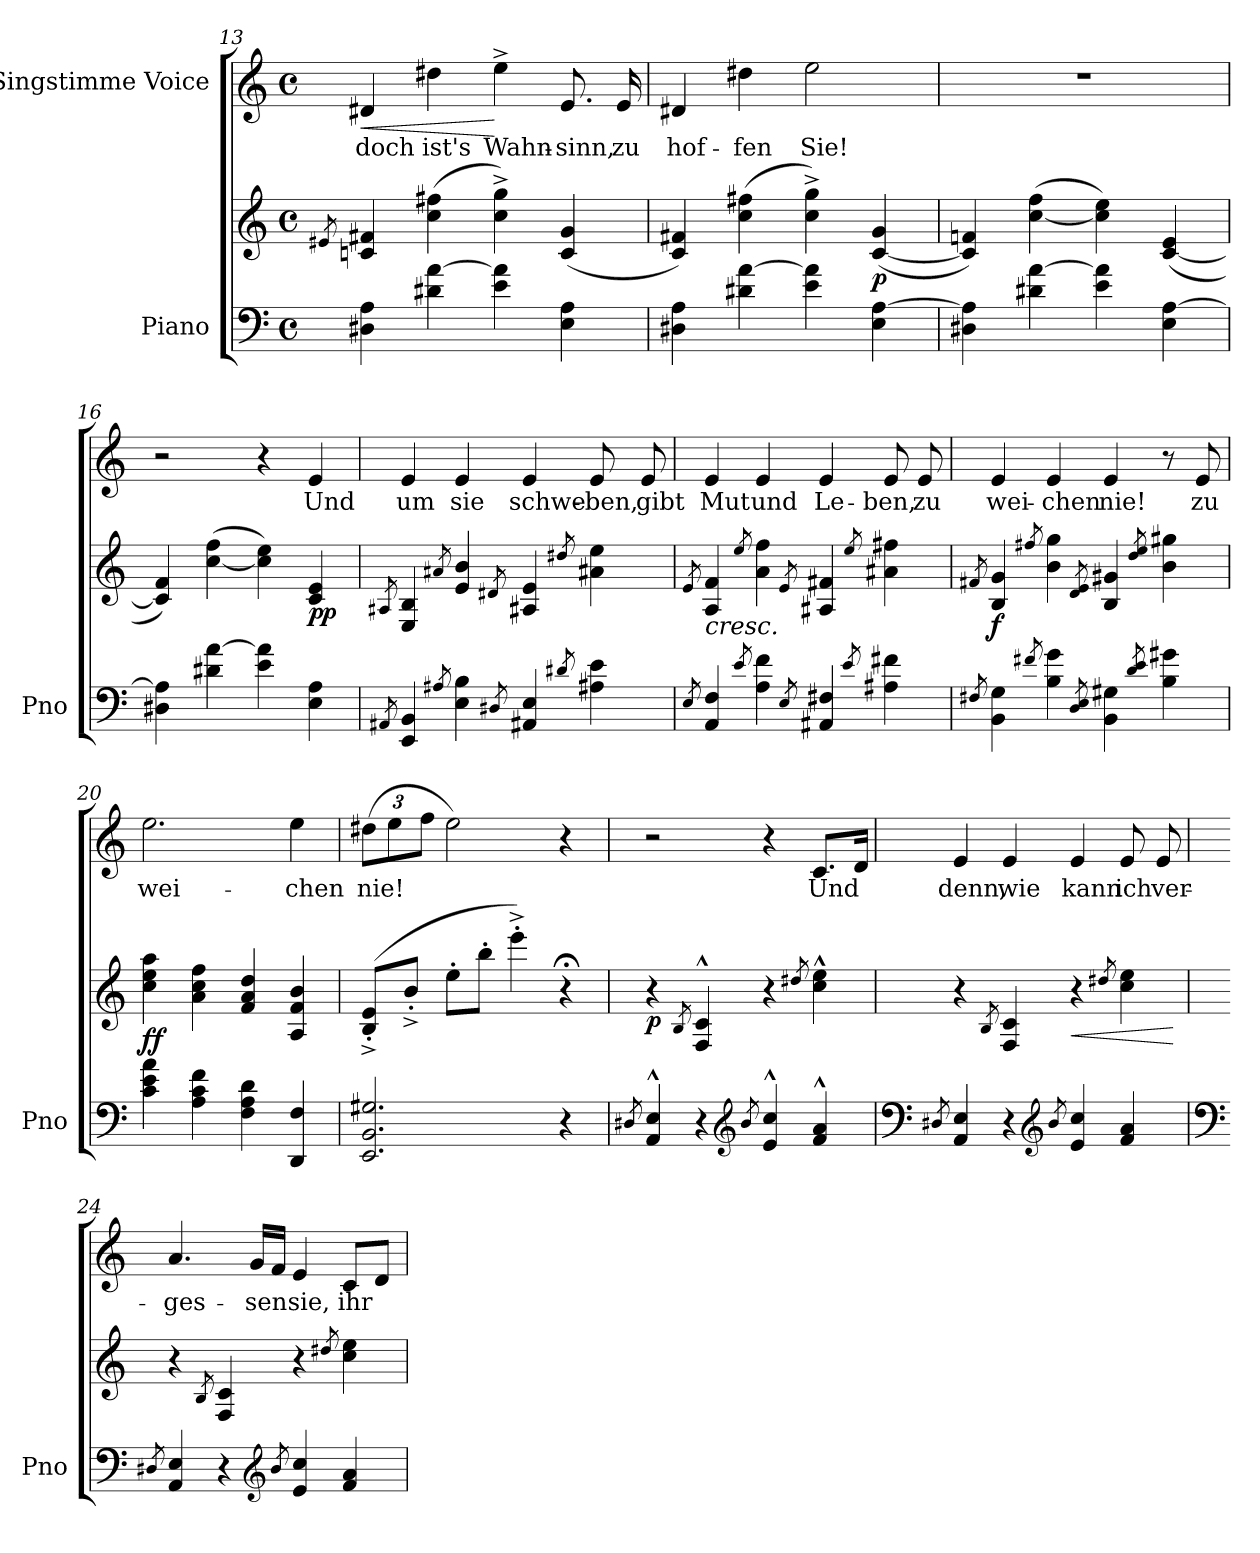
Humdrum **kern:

**kern	**kern	**dynam	**kern	**text	**dynam
*part2	*part2	*part2	*part1	*part1	*part1
*staff3	*staff2	*staff2/3	*staff1	*staff1	*staff1
*I"Piano	*	*	*I"Singstimme Voice	*	*
*I'Pno	*	*	*	*	*
*clefF4	*clefG2	*	*clefG2	*	*
*k[]	*k[]	*	*k[]	*	*
*M4/4	*M4/4	*	*M4/4	*	*
*met(c)	*met(c)	*	*met(c)	*	*
=13	=13	=13	=13	=13	=13
.	8qe#X/	.	.	.	.
!	!	!	!	!LO:LY:b	!LO:HP:b
4D#X\ 4A\	4cn/ 4f#X/	.	4d#X/	doch	<
!	!	!	!	!LO:LY:b	!
4d#X\ [4a\	(4cc\ 4ff#X\	.	4dd#X\	ist's	.
!	!	!	!	!LO:LY:b	!
4e\ 4a\]	4cc\^< 4gg\^<)	.	4ee^\	Wahn-	[
!	!	!	!	!LO:LY:b	!
4E\ 4A\	(>4c/ 4g/	.	8.e/	-sinn,	.
!	!	!	!	!LO:LY:b	!
.	.	.	16e/	zu	.
=14	=14	=14	=14	=14	=14
!	!	!	!	!LO:LY:b	!
4D#X\ 4A\	4c/ 4f#X/)	.	4d#X/	hof-	.
!	!	!	!	!LO:LY:b	!
4d#X\ [4a\	(4cc\ 4ff#X\	.	4dd#X\	-fen	.
!	!	!	!	!LO:LY:b	!
4e\ 4a\]	4cc\^< 4gg\^<)	.	2ee\	Sie!	.
!	!	!LO:DY:b	!	!	!
4E\ [4A\	(>[4c/ 4g/	p	.	.	.
=15	=15	=15	=15	=15	=15
4D#X\ 4A\]	4c/] 4fn/)	.	1r	.	.
4d#X\ [4a\	(>[4cc\ 4ff\	.	.	.	.
4e\ 4a\]	4cc\] 4ee\)	.	.	.	.
4E\ [4A\	([4c/ 4e/	.	.	.	.
!!LO:PB:g=z
=16	=16	=16	=16	=16	=16
4D#X\ 4A\]	4c/] 4f/)	.	2r	.	.
4d#X\ [4a\	(>[4cc\ 4ff\	.	.	.	.
4e\ 4a\]	4cc\] 4ee\)	.	4r	.	.
!	!	!LO:DY:b	!	!LO:LY:b	!
4E\ 4A\	4c/ 4e/	pp	4e/	Und	.
=17	=17	=17	=17	=17	=17
8qAA#X/	8qA#X/	.	.	.	.
!	!	!	!	!LO:LY:b	!
4EE/ 4BB/	4E/ 4B/	.	4e/	um	.
8qA#X/	8qa#X/	.	.	.	.
!	!	!	!	!LO:LY:b	!
4E\ 4B\	4e/ 4b/	.	4e/	sie	.
8qD#X/	8qd#X/	.	.	.	.
!	!	!	!	!LO:LY:b	!
4AA#/ 4E/	4A#/ 4e/	.	4e/	schwe-	.
8qd#X/	8qdd#X/	.	.	.	.
!	!	!	!	!LO:LY:b	!
4A#\ 4e\	4a#\ 4ee\	.	8e/	-ben,	.
!	!	!	!	!LO:LY:b	!
.	.	.	8e/	gibt	.
=18	=18	=18	=18	=18	=18
8qE/	8qe/	.	.	.	.
!	!LO:TX:b:i:t=cresc.	!	!	!	!
!	!	!	!	!LO:LY:b	!
4AA/ 4F/	4A/ 4f/	.	4e/	Mut	.
8qe/	8qee/	.	.	.	.
!	!	!	!	!LO:LY:b	!
4A\ 4f\	4a\ 4ff\	.	4e/	und	.
8qE/	8qe/	.	.	.	.
!	!	!	!	!LO:LY:b	!
4AA#X/ 4F#X/	4A#X/ 4f#X/	.	4e/	Le-	.
8qe/	8qee/	.	.	.	.
!	!	!	!	!LO:LY:b	!
4A#X\ 4f#X\	4a#X\ 4ff#X\	.	8e/	-ben,	.
!	!	!	!	!LO:LY:b	!
.	.	.	8e/	zu	.
!!LO:LB:g=z
=19	=19	=19	=19	=19	=19
8qF#X/	8qf#X/	.	.	.	.
!	!	!LO:DY:b	!	!LO:LY:b	!
4BB\ 4G\	4B/ 4g/	f	4e/	wei-	.
8qf#X/	8qff#X/	.	.	.	.
!	!	!	!	!LO:LY:b	!
4B\ 4g\	4b\ 4gg\	.	4e/	-chen	.
8qD/ 8qE/	8qd/ 8qe/	.	.	.	.
!	!	!	!	!LO:LY:b	!
4BB\ 4G#X\	4B/ 4g#X/	.	4e/	nie!	.
8qd/ 8qe/	8qdd/ 8qee/	.	.	.	.
4B\ 4g#X\	4b\ 4gg#X\	.	8r	.	.
!	!	!	!	!LO:LY:b	!
.	.	.	8e/	zu	.
=20	=20	=20	=20	=20	=20
!	!	!LO:DY:b	!	!LO:LY:b	!
4c\ 4e\ 4a\	4cc\ 4ee\ 4aa\	ff	2.ee\	wei-	.
4A\ 4c\ 4f\	4a\ 4cc\ 4ff\	.	.	.	.
4F\ 4A\ 4d\	4f/ 4a/ 4dd/	.	.	.	.
!	!	!	!	!LO:LY:b	!
4DD/ 4F/	4A/ 4f/ 4b/	.	4ee\	-chen	.
=21	=21	=21	=21	=21	=21
!	!	!	!	!LO:LY:b	!
2.EE/ 2.BB/ 2.G#X/	(8B/'^> 8e/'^>L	.	(12dd#X\L	nie!	.
.	.	.	12ee\	.	.
.	8b'^>/J	.	.	.	.
.	.	.	12ff\J	.	.
.	8ee'\L	.	2ee\)	.	.
.	8bb'\J	.	.	.	.
.	4eee'^\)	.	.	.	.
4r	4r;<	.	4r	.	.
=22	=22	=22	=22	=22	=22
8qD#X/	.	.	.	.	.
!	!	!LO:DY:b	!	!	!
4AA/^^ 4E/^^	4r	p	2r	.	.
.	8qB/	.	.	.	.
4r	4F/^^ 4c/^^	.	.	.	.
*clefG2	*	*	*	*	*
8qb/	.	.	.	.	.
4e/^^ 4cc/^^	4r	.	4r	.	.
.	8qdd#X/	.	.	.	.
!	!	!	!	!LO:LY:b	!
4f/^^ 4a/^^	4cc\^^ 4ee\^^	.	8.c/L	Und	.
.	.	.	16d/Jk	.	.
!!LO:LB:g=z
=23	=23	=23	=23	=23	=23
*clefF4	*	*	*	*	*
8qD#X/	.	.	.	.	.
!	!	!	!	!LO:LY:b	!
4AA/ 4E/	4r	.	4e/	denn,	.
.	8qB/	.	.	.	.
!	!	!	!	!LO:LY:b	!
4r	4F/ 4c/	.	4e/	wie	.
*clefG2	*	*	*	*	*
8qb/	.	.	.	.	.
!	!	!LO:HP:b	!	!LO:LY:b	!
4e/ 4cc/	4r	<	4e/	kann	.
.	8qdd#X/	.	.	.	.
!	!	!	!	!LO:LY:b	!
4f/ 4a/	4cc\ 4ee\	.	8e/	ich	.
!	!	!	!	!LO:LY:b	!
.	.	.	8e/	ver-	.
.	.	[	.	.	.
=24	=24	=24	=24	=24	=24
*clefF4	*	*	*	*	*
8qD#X/	.	.	.	.	.
!	!	!	!	!LO:LY:b	!
4AA/ 4E/	4r	.	4.a/	-ges-	.
.	8qB/	.	.	.	.
4r	4F/ 4c/	.	.	.	.
!	!	!	!	!LO:LY:b	!
.	.	.	16g/LL	-sen	.
.	.	.	16f/JJ	.	.
*clefG2	*	*	*	*	*
8qb/	.	.	.	.	.
!	!	!	!	!LO:LY:b	!
4e/ 4cc/	4r	.	4e/	sie,	.
.	8qdd#X/	.	.	.	.
!	!	!	!	!LO:LY:b	!
4f/ 4a/	4cc\ 4ee\	.	8c/L	ihr	.
.	.	.	8d/J	.	.
=	=	=	=	=	=
*-	*-	*-	*-	*-	*-
